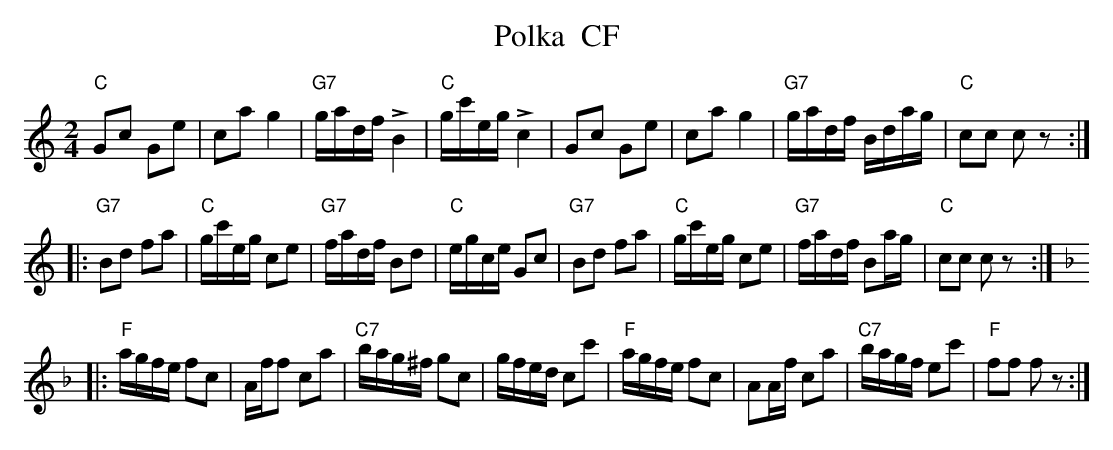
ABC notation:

X:1
T: Polka  CF
M:2/4
L:1/16
K:C
"C"G2c2 G2e2 | c2a2 g4 | "G7"gadf +>+B4 | "C"gc'eg +>+c4 | G2c2 G2e2 | c2a2 g4 | "G7"gadf Bdag | "C"c2c2 c2z2 ::
"G7"B2d2 f2a2 | "C"gc'eg c2e2 | "G7"fadf B2d2 | "C"egce G2c2 | "G7"B2d2 f2a2 | "C"gc'eg c2e2 | "G7"fadf B2ag | "C"c2c2 c2z2 :: [K:F]
"F"agfe f2c2 | Aff2 c2a2 | "C7"bag^f g2c2 | gfed c2c'2 | "F"agfe f2c2 |  A2Af c2a2 | "C7"bagf e2c'2 | "F"f2f2 f2z2 :|
